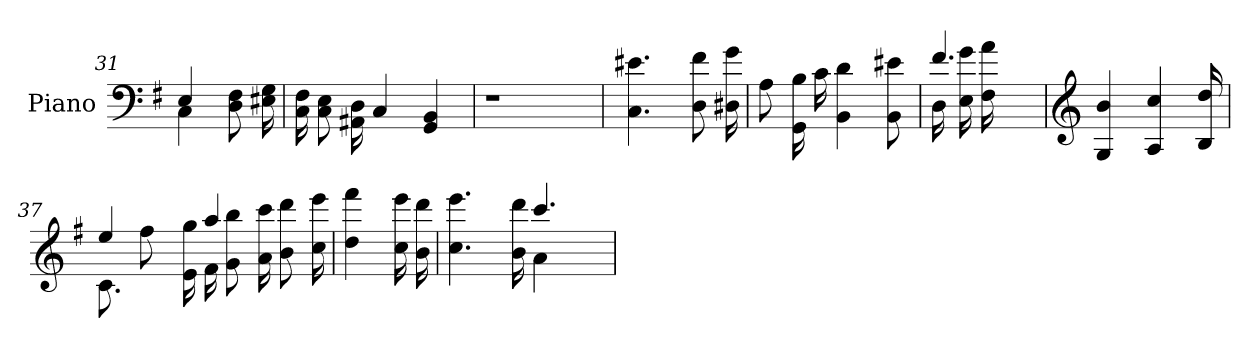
**kern
*part1
*staff1
*I"Piano
*I'Pno
*clefF4
*k[f#]
=31
*^
4E/	4C\
8D\ 8F#\	8.ryy
16E#\ 16G\	.
*v	*v
=32
16C\ 16F#\
8E\ 8C\
16D\ 16AA#\
4C/
4BB/ 4GG/
=33
1r
=34
4.C\ 4.e#\
8f#\ 8D\
16D#\ 16g\
=35
8A\
16GG\ 16B\
16c\
4d\ 4BB\
8BB\ 8e#\
=36
*^
16D\	4.f#/
16E\ 16g\	.
16a\ 16F#\	.
8.ryy	.
*v	*v
!!LO:LB:g=z
=36
*clefG2
4G/ 4b/
4cc/ 4A/
16B/ 16dd/
=37
*^
8.c\	4ee/
8ff#\	.
.	8ryy
16gg\ 16e\	.
16f#\	4aa/
8g\ 8bb\	.
16a\ 16ccc\	.
8b\ 8ddd\	8.ryy
16cc\ 16eee\	.
*v	*v
=38
4fff#\ 4dd\
16cc\ 16eee\
16ddd\ 16b\
=39
*^
4.cc\ 4.eee\	4..ryy
16b\ 16ddd\	.
4a\	4.ccc/
8ryy	.
*v	*v
=
*-
